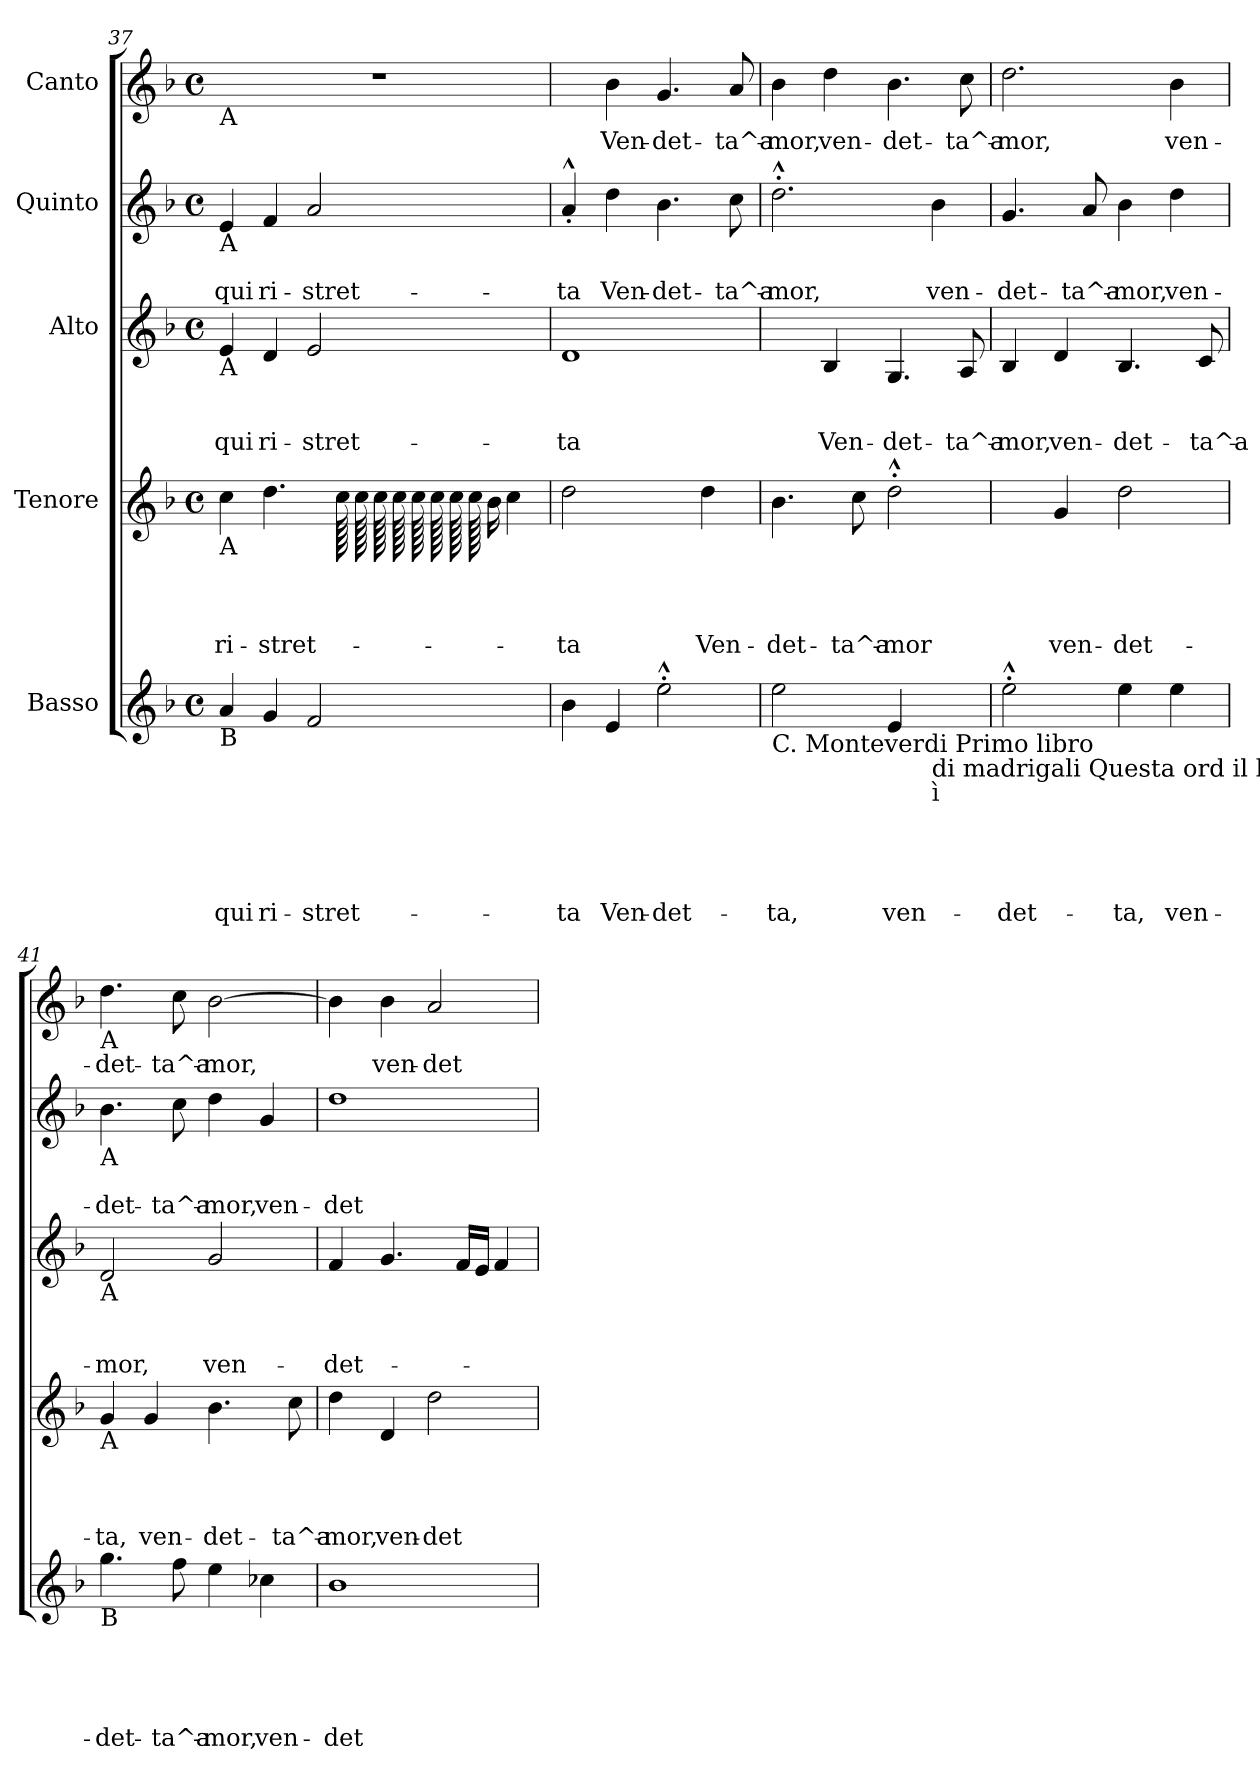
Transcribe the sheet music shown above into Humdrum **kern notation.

**kern	**text	**text	**text	**text	**text	**kern	**text	**text	**text	**text	**kern	**text	**text	**text	**kern	**text	**text	**kern	**text
*part5	*part5	*part5	*part5	*part5	*part5	*part4	*part4	*part4	*part4	*part4	*part3	*part3	*part3	*part3	*part2	*part2	*part2	*part1	*part1
*staff5	*staff5	*staff5	*staff5	*staff5	*staff5	*staff4	*staff4	*staff4	*staff4	*staff4	*staff3	*staff3	*staff3	*staff3	*staff2	*staff2	*staff2	*staff1	*staff1
*I"Basso	*	*	*	*	*	*I"Tenore	*	*	*	*	*I"Alto	*	*	*	*I"Quinto	*	*	*I"Canto	*
!!LO:PB:g=z
*clefG2	*	*	*	*	*	*clefG2	*	*	*	*	*clefG2	*	*	*	*clefG2	*	*	*clefG2	*
*k[b-]	*	*	*	*	*	*k[b-]	*	*	*	*	*k[b-]	*	*	*	*k[b-]	*	*	*k[b-]	*
*F:	*	*	*	*	*	*F:	*	*	*	*	*F:	*	*	*	*F:	*	*	*F:	*
*M4/4	*	*	*	*	*	*M4/4	*	*	*	*	*M4/4	*	*	*	*M4/4	*	*	*M4/4	*
*met(c)	*	*	*	*	*	*met(c)	*	*	*	*	*met(c)	*	*	*	*met(c)	*	*	*met(c)	*
=37	=37	=37	=37	=37	=37	=37	=37	=37	=37	=37	=37	=37	=37	=37	=37	=37	=37	=37	=37
!	!	!	!	!	!	!	!	!	!	!	!	!	!	!	!	!	!	!LO:TX:b:t=A	!
!	!	!	!	!	!	!	!	!	!	!	!	!	!	!	!LO:TX:b:t=A	!	!	!	!
!	!	!	!	!	!	!	!	!	!	!	!LO:TX:b:t=A	!	!	!	!	!	!	!	!
!	!	!	!	!	!	!LO:TX:b:t=A	!	!	!	!	!	!	!	!	!	!	!	!	!
!LO:TX:b:t=B	!	!	!	!	!	!	!	!	!	!	!	!	!	!	!	!	!	!	!
!	!	!	!	!	!LO:LY:b	!	!	!	!	!LO:LY:b	!	!	!	!LO:LY:b	!	!	!LO:LY:b	!	!
4a/	.	.	.	.	qui	4cc\	.	.	.	ri-	4e/	.	.	qui	4e/	.	qui	1r	.
!	!	!	!	!	!LO:LY:b	!	!	!	!	!LO:LY:b	!	!	!	!LO:LY:b	!	!	!LO:LY:b	!	!
4g/	.	.	.	.	ri-	4.dd\	.	.	.	-stret-	4d/	.	.	ri-	4f/	.	ri-	.	.
!	!	!	!	!	!LO:LY:b	!	!	!	!	!	!	!	!	!LO:LY:b	!	!	!LO:LY:b	!	!
2f/	.	.	.	.	-stret-	.	.	.	.	.	2e/	.	.	-stret-	2a/	.	-stret-	.	.
*	*	*	*	*	*	*tremolo	*	*	*	*	*	*	*	*	*	*	*	*	*
.	.	.	.	.	.	128cc\LLLLL	.	.	.	.	.	.	.	.	.	.	.	.	.
.	.	.	.	.	.	128cc\	.	.	.	.	.	.	.	.	.	.	.	.	.
.	.	.	.	.	.	128cc\	.	.	.	.	.	.	.	.	.	.	.	.	.
.	.	.	.	.	.	128cc\	.	.	.	.	.	.	.	.	.	.	.	.	.
.	.	.	.	.	.	128cc\	.	.	.	.	.	.	.	.	.	.	.	.	.
.	.	.	.	.	.	128cc\	.	.	.	.	.	.	.	.	.	.	.	.	.
.	.	.	.	.	.	128cc\	.	.	.	.	.	.	.	.	.	.	.	.	.
.	.	.	.	.	.	128cc\	.	.	.	.	.	.	.	.	.	.	.	.	.
*	*	*	*	*	*	*Xtremolo	*	*	*	*	*	*	*	*	*	*	*	*	*
.	.	.	.	.	.	16b-\JJ	.	.	.	.	.	.	.	.	.	.	.	.	.
.	.	.	.	.	.	4cc\	.	.	.	.	.	.	.	.	.	.	.	.	.
=38	=38	=38	=38	=38	=38	=38	=38	=38	=38	=38	=38	=38	=38	=38	=38	=38	=38	=38	=38
!	!	!	!	!	!LO:LY:b	!	!	!	!	!LO:LY:b	!	!	!	!LO:LY:b	!	!	!LO:LY:b	!	!
4b-\	.	.	.	.	-ta	2dd\	.	.	.	-ta	1d	.	.	-ta	4a^^<'</	.	-ta	4ryy	.
!	!	!	!	!	!LO:LY:b	!	!	!	!	!	!	!	!	!	!	!	!LO:LY:b	!	!LO:LY:b
4e/	.	.	.	.	Ven-	.	.	.	.	.	.	.	.	.	4dd\	.	Ven-	4b-\	Ven-
!	!	!	!	!	!LO:LY:b	!	!	!	!	!	!	!	!	!	!	!	!LO:LY:b	!	!LO:LY:b
2ee^^>'>\	.	.	.	.	-det-	4ryy	.	.	.	.	.	.	.	.	4.b-\	.	-det-	4.g/	-det-
!	!	!	!	!	!	!	!	!	!	!LO:LY:b	!	!	!	!	!	!	!	!	!
.	.	.	.	.	.	4dd\	.	.	.	Ven-	.	.	.	.	.	.	.	.	.
!	!	!	!	!	!	!	!	!	!	!	!	!	!	!	!	!	!LO:LY:b	!	!LO:LY:b
.	.	.	.	.	.	.	.	.	.	.	.	.	.	.	8cc\	.	-ta^a-	8a/	-ta^a-
=39	=39	=39	=39	=39	=39	=39	=39	=39	=39	=39	=39	=39	=39	=39	=39	=39	=39	=39	=39
!LO:TX:b:t=C. Monteverdi Primo libro	!	!	!	!	!	!	!	!	!	!	!	!	!	!	!	!	!	!	!
!	!	!	!	!	!LO:LY:b	!	!	!	!	!LO:LY:b	!	!	!	!	!	!	!LO:LY:b	!	!LO:LY:b
2ee\	.	.	.	.	-ta,	4.b-\	.	.	.	-det-	4ryy	.	.	.	2.dd^^>'>\	.	-mor,	4b-\	-mor,
!	!	!	!	!	!	!	!	!	!	!	!	!	!	!LO:LY:b	!	!	!	!	!LO:LY:b
.	.	.	.	.	.	.	.	.	.	.	4B-/	.	.	Ven-	.	.	.	4dd\	ven-
!	!	!	!	!	!	!	!	!	!	!LO:LY:b	!	!	!	!	!	!	!	!	!
.	.	.	.	.	.	8cc\	.	.	.	-ta^a-	.	.	.	.	.	.	.	.	.
!	!	!	!	!	!LO:LY:b	!	!	!	!	!LO:LY:b	!	!	!	!LO:LY:b	!	!	!	!	!LO:LY:b
4e/	.	.	.	.	ven-	2dd^^>'>\	.	.	.	-mor	4.G/	.	.	-det-	.	.	.	4.b-\	-det-
!LO:TX:b:t=di madrigali Questa ord il laccio	!	!	!	!	!	!	!	!	!	!	!	!	!	!	!	!	!	!	!
!LO:TX:b:t=ì	!	!	!	!	!	!	!	!	!	!	!	!	!	!	!	!	!	!	!
!	!	!	!	!	!	!	!	!	!	!	!	!	!	!	!	!	!LO:LY:b	!	!
4ryy	.	.	.	.	.	.	.	.	.	.	.	.	.	.	4b-\	.	ven-	.	.
!	!	!	!	!	!	!	!	!	!	!	!	!	!	!LO:LY:b	!	!	!	!	!LO:LY:b
.	.	.	.	.	.	.	.	.	.	.	8A/	.	.	-ta^a-	.	.	.	8cc\	-ta^a-
=40	=40	=40	=40	=40	=40	=40	=40	=40	=40	=40	=40	=40	=40	=40	=40	=40	=40	=40	=40
!	!	!	!	!	!LO:LY:b	!	!	!	!	!	!	!	!	!LO:LY:b	!	!	!LO:LY:b	!	!LO:LY:b
2ee^^>'>\	.	.	.	.	-det-	4ryy	.	.	.	.	4B-/	.	.	-mor,	4.g/	.	-det-	2.dd\	-mor,
!	!	!	!	!	!	!	!	!	!	!LO:LY:b	!	!	!	!LO:LY:b	!	!	!	!	!
.	.	.	.	.	.	4g/	.	.	.	ven-	4d/	.	.	ven-	.	.	.	.	.
!	!	!	!	!	!	!	!	!	!	!	!	!	!	!	!	!	!LO:LY:b	!	!
.	.	.	.	.	.	.	.	.	.	.	.	.	.	.	8a/	.	-ta^a-	.	.
!	!	!	!	!	!LO:LY:b	!	!	!	!	!LO:LY:b	!	!	!	!LO:LY:b	!	!	!LO:LY:b	!	!
4ee\	.	.	.	.	-ta,	2dd\	.	.	.	-det-	4.B-/	.	.	-det-	4b-\	.	-mor,	.	.
!	!	!	!	!	!LO:LY:b	!	!	!	!	!	!	!	!	!	!	!	!LO:LY:b	!	!LO:LY:b
4ee\	.	.	.	.	ven-	.	.	.	.	.	.	.	.	.	4dd\	.	ven-	4b-\	ven-
!	!	!	!	!	!	!	!	!	!	!	!	!	!	!LO:LY:b	!	!	!	!	!
.	.	.	.	.	.	.	.	.	.	.	8c/	.	.	-ta^a-	.	.	.	.	.
!!LO:PB:g=z
=41	=41	=41	=41	=41	=41	=41	=41	=41	=41	=41	=41	=41	=41	=41	=41	=41	=41	=41	=41
!	!	!	!	!	!	!	!	!	!	!	!	!	!	!	!	!	!	!LO:TX:b:t=A	!
!	!	!	!	!	!	!	!	!	!	!	!	!	!	!	!LO:TX:b:t=A	!	!	!	!
!	!	!	!	!	!	!	!	!	!	!	!LO:TX:b:t=A	!	!	!	!	!	!	!	!
!	!	!	!	!	!	!LO:TX:b:t=A	!	!	!	!	!	!	!	!	!	!	!	!	!
!LO:TX:b:t=B	!	!	!	!	!	!	!	!	!	!	!	!	!	!	!	!	!	!	!
!	!	!	!	!	!LO:LY:b	!	!	!	!	!LO:LY:b	!	!	!	!LO:LY:b	!	!	!LO:LY:b	!	!LO:LY:b
4.gg\	.	.	.	.	-det-	4g/	.	.	.	-ta,	2d/	.	.	-mor,	4.b-\	.	-det-	4.dd\	-det-
!	!	!	!	!	!	!	!	!	!	!LO:LY:b	!	!	!	!	!	!	!	!	!
.	.	.	.	.	.	4g/	.	.	.	ven-	.	.	.	.	.	.	.	.	.
!	!	!	!	!	!LO:LY:b	!	!	!	!	!	!	!	!	!	!	!	!LO:LY:b	!	!LO:LY:b
8ff\	.	.	.	.	-ta^a-	.	.	.	.	.	.	.	.	.	8cc\	.	-ta^a-	8cc\	-ta^a-
!	!	!	!	!	!LO:LY:b	!	!	!	!	!LO:LY:b	!	!	!	!LO:LY:b	!	!	!LO:LY:b	!	!LO:LY:b
4ee\	.	.	.	.	-mor,	4.b-\	.	.	.	-det-	2g/	.	.	ven-	4dd\	.	-mor,	[>2b-\	-mor,
!	!	!	!	!	!LO:LY:b	!	!	!	!	!	!	!	!	!	!	!	!LO:LY:b	!	!
4cc-X\	.	.	.	.	ven-	.	.	.	.	.	.	.	.	.	4g/	.	ven-	.	.
!	!	!	!	!	!	!	!	!	!	!LO:LY:b	!	!	!	!	!	!	!	!	!
.	.	.	.	.	.	8cc\	.	.	.	-ta^a-	.	.	.	.	.	.	.	.	.
=42	=42	=42	=42	=42	=42	=42	=42	=42	=42	=42	=42	=42	=42	=42	=42	=42	=42	=42	=42
!	!	!	!	!	!LO:LY:b	!	!	!	!	!LO:LY:b	!	!	!	!LO:LY:b	!	!	!LO:LY:b	!	!
1b-	.	.	.	.	-det-	4dd\	.	.	.	-mor,	4f/	.	.	-det-	1dd	.	-det-	4b-\]	.
!	!	!	!	!	!	!	!	!	!	!LO:LY:b	!	!	!	!	!	!	!	!	!LO:LY:b
.	.	.	.	.	.	4d/	.	.	.	ven-	4.g/	.	.	.	.	.	.	4b-\	ven-
!	!	!	!	!	!	!	!	!	!	!LO:LY:b	!	!	!	!	!	!	!	!	!LO:LY:b
.	.	.	.	.	.	2dd\	.	.	.	-det-	.	.	.	.	.	.	.	2a/	-det-
.	.	.	.	.	.	.	.	.	.	.	16f/LL	.	.	.	.	.	.	.	.
.	.	.	.	.	.	.	.	.	.	.	16e/JJ	.	.	.	.	.	.	.	.
.	.	.	.	.	.	.	.	.	.	.	4f/	.	.	.	.	.	.	.	.
=	=	=	=	=	=	=	=	=	=	=	=	=	=	=	=	=	=	=	=
*-	*-	*-	*-	*-	*-	*-	*-	*-	*-	*-	*-	*-	*-	*-	*-	*-	*-	*-	*-
